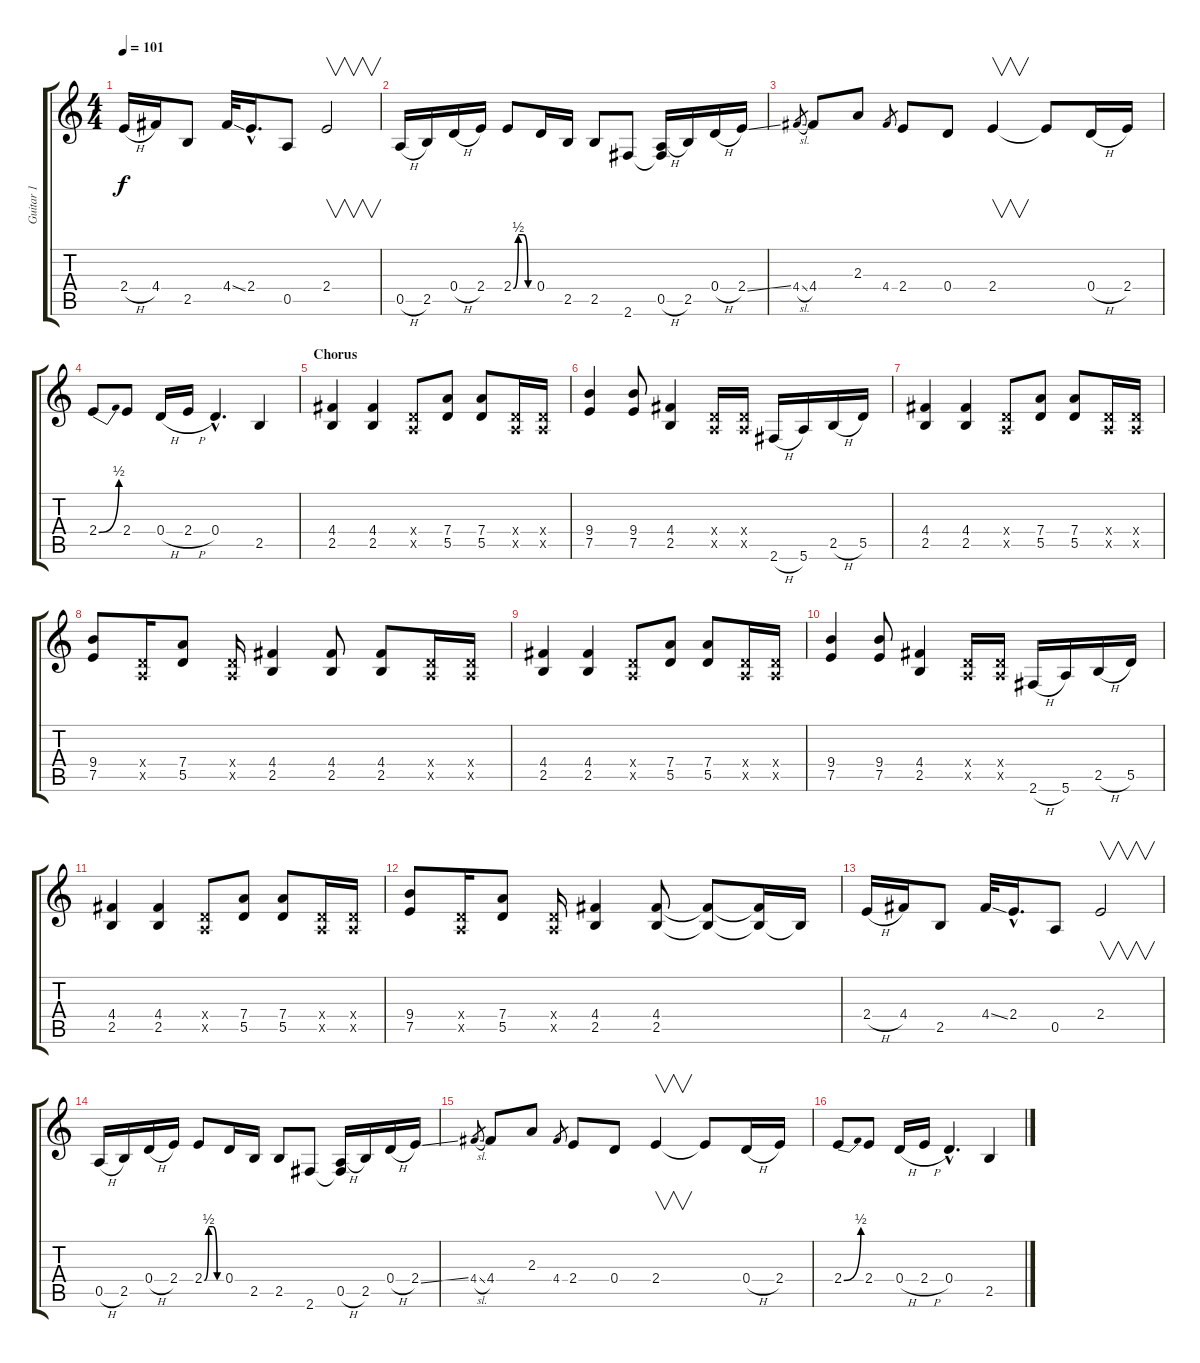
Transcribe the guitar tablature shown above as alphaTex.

\track ("Guitar 1" "Guitar 1") {instrument electricguitarjazz}
\staff {score tabs}
\tuning (E4 B3 G3 D3 A2 E2) {hide}
\ts (4 4)
\tempo 101
\clef g2
\ks c
2.4{h}.16{dy f} 4.4.16 2.5.8 4.4{ss}.32 2.4{hac}.16{d} 0.5.8 2.4.2{v} |
0.5{h}.16 2.5.16 0.4{h}.16 2.4.16 2.4{be (custom 0 0 15 2 30 2 45 0 60 0)}.8 0.4.16 2.5.16 2.5.8 2.6.8 (0.5{h} 2.6{t}).16 2.5.16 0.4{h}.16 2.4{ss}.16 |
4.4{sl}.8{gr} 4.4.8 2.3.8 4.4.8{gr} 2.4.8 0.4.8 2.4.4{v} 2.4{t}.8 0.4{h}.16 2.4.16 |
2.4{be (bend 0 0 60 2)}.8 2.4.8 0.4{h}.16 2.4{h}.16 0.4{hac}.4{d} 2.5.4 |
\section ("" "Chorus")
(4.4 2.5).4{instrument distortionguitar} (4.4 2.5).4 (0.4{x} 0.5{x}).8 (7.4 5.5).8 (7.4 5.5).8 (0.4{x} 0.5{x}).16 (0.4{x} 0.5{x}).16 |
(9.4 7.5).4 (9.4 7.5).8 (4.4 2.5).4 (0.4{x} 0.5{x}).16 (0.4{x} 0.5{x}).16 2.6{h}.16 5.6.16 2.5{h}.16 5.5.16 |
(4.4 2.5).4 (4.4 2.5).4 (0.4{x} 0.5{x}).8 (7.4 5.5).8 (7.4 5.5).8 (0.4{x} 0.5{x}).16 (0.4{x} 0.5{x}).16 |
(9.4 7.5).8 (0.4{x} 0.5{x}).16 (7.4 5.5).8 (0.4{x} 0.5{x}).16 (4.4 2.5).4 (4.4 2.5).8 (4.4 2.5).8 (0.4{x} 0.5{x}).16 (0.4{x} 0.5{x}).16 |
(4.4 2.5).4{instrument distortionguitar} (4.4 2.5).4 (0.4{x} 0.5{x}).8 (7.4 5.5).8 (7.4 5.5).8 (0.4{x} 0.5{x}).16 (0.4{x} 0.5{x}).16 |
(9.4 7.5).4 (9.4 7.5).8 (4.4 2.5).4 (0.4{x} 0.5{x}).16 (0.4{x} 0.5{x}).16 2.6{h}.16 5.6.16 2.5{h}.16 5.5.16 |
(4.4 2.5).4 (4.4 2.5).4 (0.4{x} 0.5{x}).8 (7.4 5.5).8 (7.4 5.5).8 (0.4{x} 0.5{x}).16 (0.4{x} 0.5{x}).16 |
(9.4 7.5).8 (0.4{x} 0.5{x}).16 (7.4 5.5).8 (0.4{x} 0.5{x}).16 (4.4 2.5).4 (4.4 2.5).8{volume 0} (4.4{t} 2.5{t}).8 (4.4{t} 2.5{t}).16 2.5{t}.16 |
2.4{h}.16{volume 13 instrument electricguitarjazz} 4.4.16 2.5.8 4.4{ss}.32 2.4{hac}.16{d} 0.5.8 2.4.2{v} |
0.5{h}.16 2.5.16 0.4{h}.16 2.4.16 2.4{be (custom 0 0 15 2 30 2 45 0 60 0)}.8 0.4.16 2.5.16 2.5.8 2.6.8 (0.5{h} 2.6{t}).16 2.5.16 0.4{h}.16 2.4{ss}.16 |
4.4{sl}.8{gr} 4.4.8 2.3.8 4.4.8{gr} 2.4.8 0.4.8 2.4.4{v} 2.4{t}.8 0.4{h}.16 2.4.16 |
2.4{be (bend 0 0 60 2)}.8 2.4.8 0.4{h}.16 2.4{h}.16 0.4{hac}.4{d} 2.5.4
